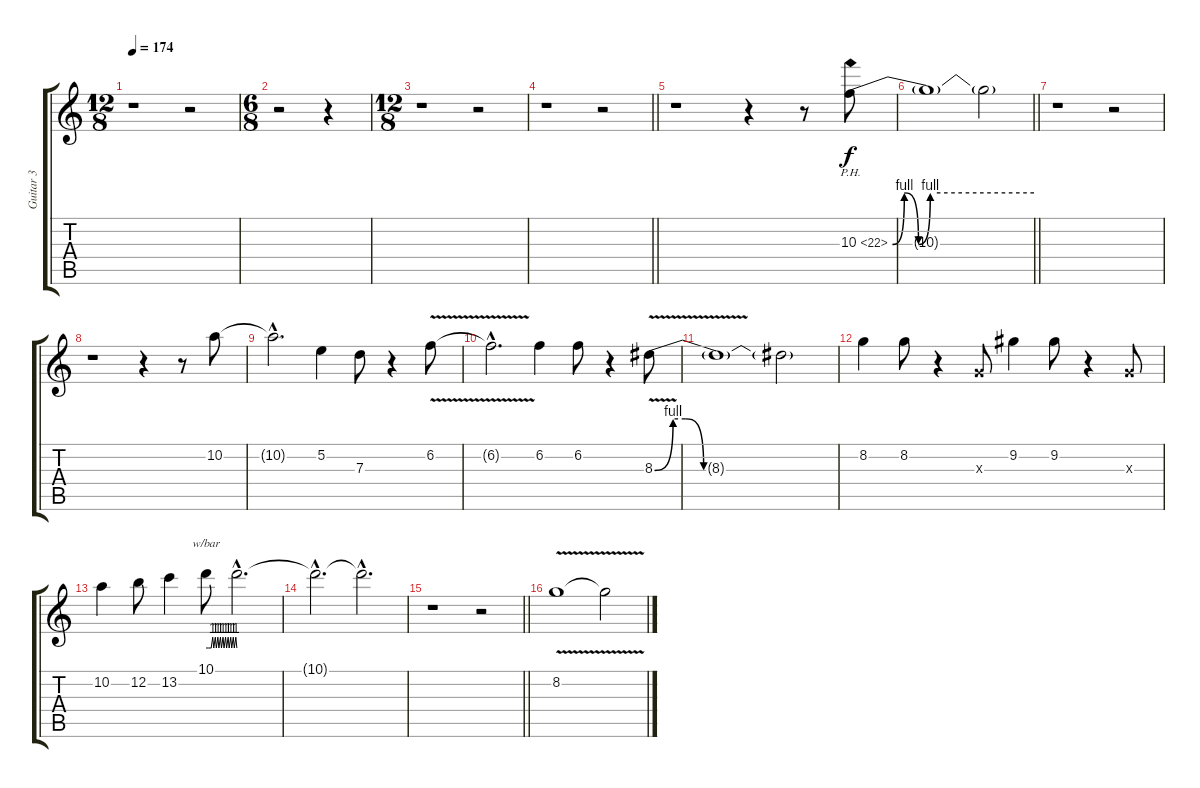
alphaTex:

\track ("Guitar 3" "Guitar 3") {instrument electricguitarjazz}
\staff {score tabs}
\tuning (E4 B3 G3 D3 A2 E2) {hide}
\ts (12 8)
\tempo 174
\clef g2
\ks c
r.1{dy f} r.2 |
\ts (6 8)
r.2 r.4 |
\ts (12 8)
r.1 r.2 |
\barLineRight lightlight
r.1 r.2 |
r.1 r.4 r.8 10.3{be (custom 0 0 5 4 11 0 16 4 60 4) ph 12}.8 |
\barLineRight lightlight
10.3{t}.1 10.3{t}.2 |
r.1 r.2 |
r.1 r.4 r.8 10.2.8 |
10.2{hac t}.2{d} 5.2.4 7.3.8 r.4 6.2{v}.8 |
6.2{hac t}.2{d} 6.2.4 6.2.8 r.4 8.3{be (custom 0 0 6 4 10 4 16 0 45 0 60 0) v}.8 |
8.3{t}.1 8.3{t}.2 |
8.2.4 8.2.8 r.4 0.3{x}.8 9.2.4 9.2.8 r.4 0.3{x}.8 |
10.2.4{volume 16} 12.2.8 13.2.4 10.1.8{tbe (custom default 0 0 5 0 10 0 13 4 15 0 18 4 20 0 23 4 25 0 28 4 30 0 33 4 35 0 38 4 40 0 43 4 45 0 48 4 50 0 53 4 55 0 58 4 60 0) volume 0} 10.1{hac t}.2{d} |
10.1{hac t}.2{d} 10.1{hac t}.2{d} |
\barLineRight lightlight
r.1{volume 10} r.2 |
8.2{v}.1{volume 10} 8.2{t}.2
